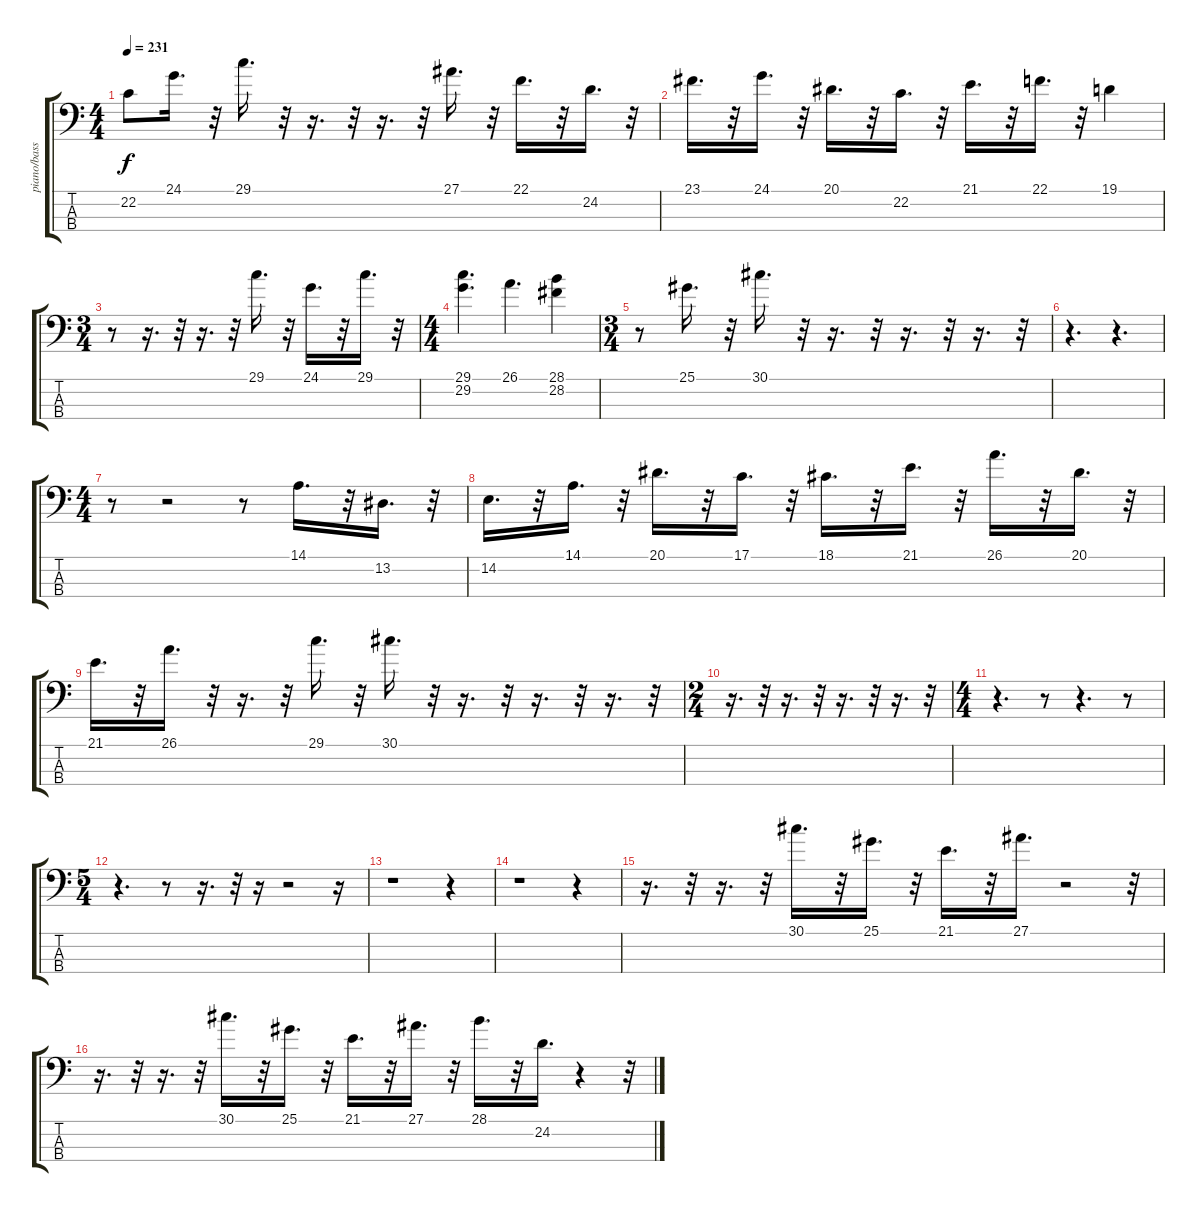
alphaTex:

\track ("piano/bass          " "piano/bass") {instrument percussiveorgan}
\staff {score tabs}
\tuning (G2 D2 A1 E1) {hide}
\ts (4 4)
\tempo 231
\clef f4
\ks c
22.2{t}.8{dy f} 24.1.16{d} r.32 29.1.16{d} r.32 r.16{d} r.32 r.16{d} r.32 27.1.16{d} r.32 22.1.16{d} r.32 24.2.16{d} r.32 |
23.1.16{d} r.32 24.1.16{d} r.32 20.1.16{d} r.32 22.2.16{d} r.32 21.1.16{d} r.32 22.1.16{d} r.32 19.1.4 |
\ts (3 4)
r.8 r.16{d} r.32 r.16{d} r.32 29.1.16{d} r.32 24.1.16{d} r.32 29.1.16{d} r.32 |
\ts (4 4)
(29.1 29.2).4{d} 26.1.4{d} (28.1 28.2).4 |
\ts (3 4)
r.8 25.1.16{d} r.32 30.1.16{d} r.32 r.16{d} r.32 r.16{d} r.32 r.16{d} r.32 |
r.4{d} r.4{d} |
\ts (4 4)
r.8 r.2 r.8 14.1.16{d} r.32 13.2.16{d} r.32 |
14.2.16{d} r.32 14.1.16{d} r.32 20.1.16{d} r.32 17.1.16{d} r.32 18.1.16{d} r.32 21.1.16{d} r.32 26.1.16{d} r.32 20.1.16{d} r.32 |
21.1.16{d} r.32 26.1.16{d} r.32 r.16{d} r.32 29.1.16{d} r.32 30.1.16{d} r.32 r.16{d} r.32 r.16{d} r.32 r.16{d} r.32 |
\ts (2 4)
r.16{d} r.32 r.16{d} r.32 r.16{d} r.32 r.16{d} r.32 |
\ts (4 4)
r.4{d} r.8 r.4{d} r.8 |
\ts (5 4)
r.4{d} r.8 r.16{d} r.32 r.16 r.2 r.16 |
r.1 r.4 |
r.1 r.4 |
r.16{d} r.32 r.16{d} r.32 30.1.16{d} r.32 25.1.16{d} r.32 21.1.16{d} r.32 27.1.16{d} r.2 r.32 |
r.16{d} r.32 r.16{d} r.32 30.1.16{d} r.32 25.1.16{d} r.32 21.1.16{d} r.32 27.1.16{d} r.32 28.1.16{d} r.32 24.2.16{d} r.4 r.32
